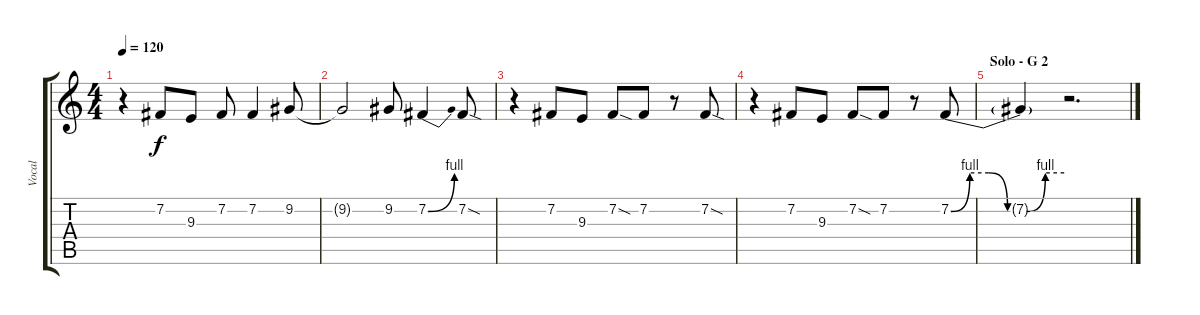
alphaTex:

\track ("Vocal" "Vocal") {instrument lead2sawtooth}
\staff {score tabs}
\tuning (E4 B3 G3 D3 A2 E2) {hide}
\ts (4 4)
\tempo 120
\clef g2
\ks c
r.4{dy f} 7.2.8 9.3.8 7.2.8 7.2.4 9.2.8 |
9.2{t}.2 9.2.8 7.2{be (bend 0 0 60 4)}.4 7.2{sod}.8 |
r.4 7.2.8 9.3.8 7.2{sod}.8 7.2.8 r.8 7.2{sod}.8 |
r.4 7.2.8 9.3.8 7.2{sod}.8 7.2.8 r.8 7.2{be (custom 0 0 10 4 20 4 30 0 40 0 50 4 60 4)}.8 |
\section ("" "Solo - G 2")
7.2{t}.4 r.2{d}
